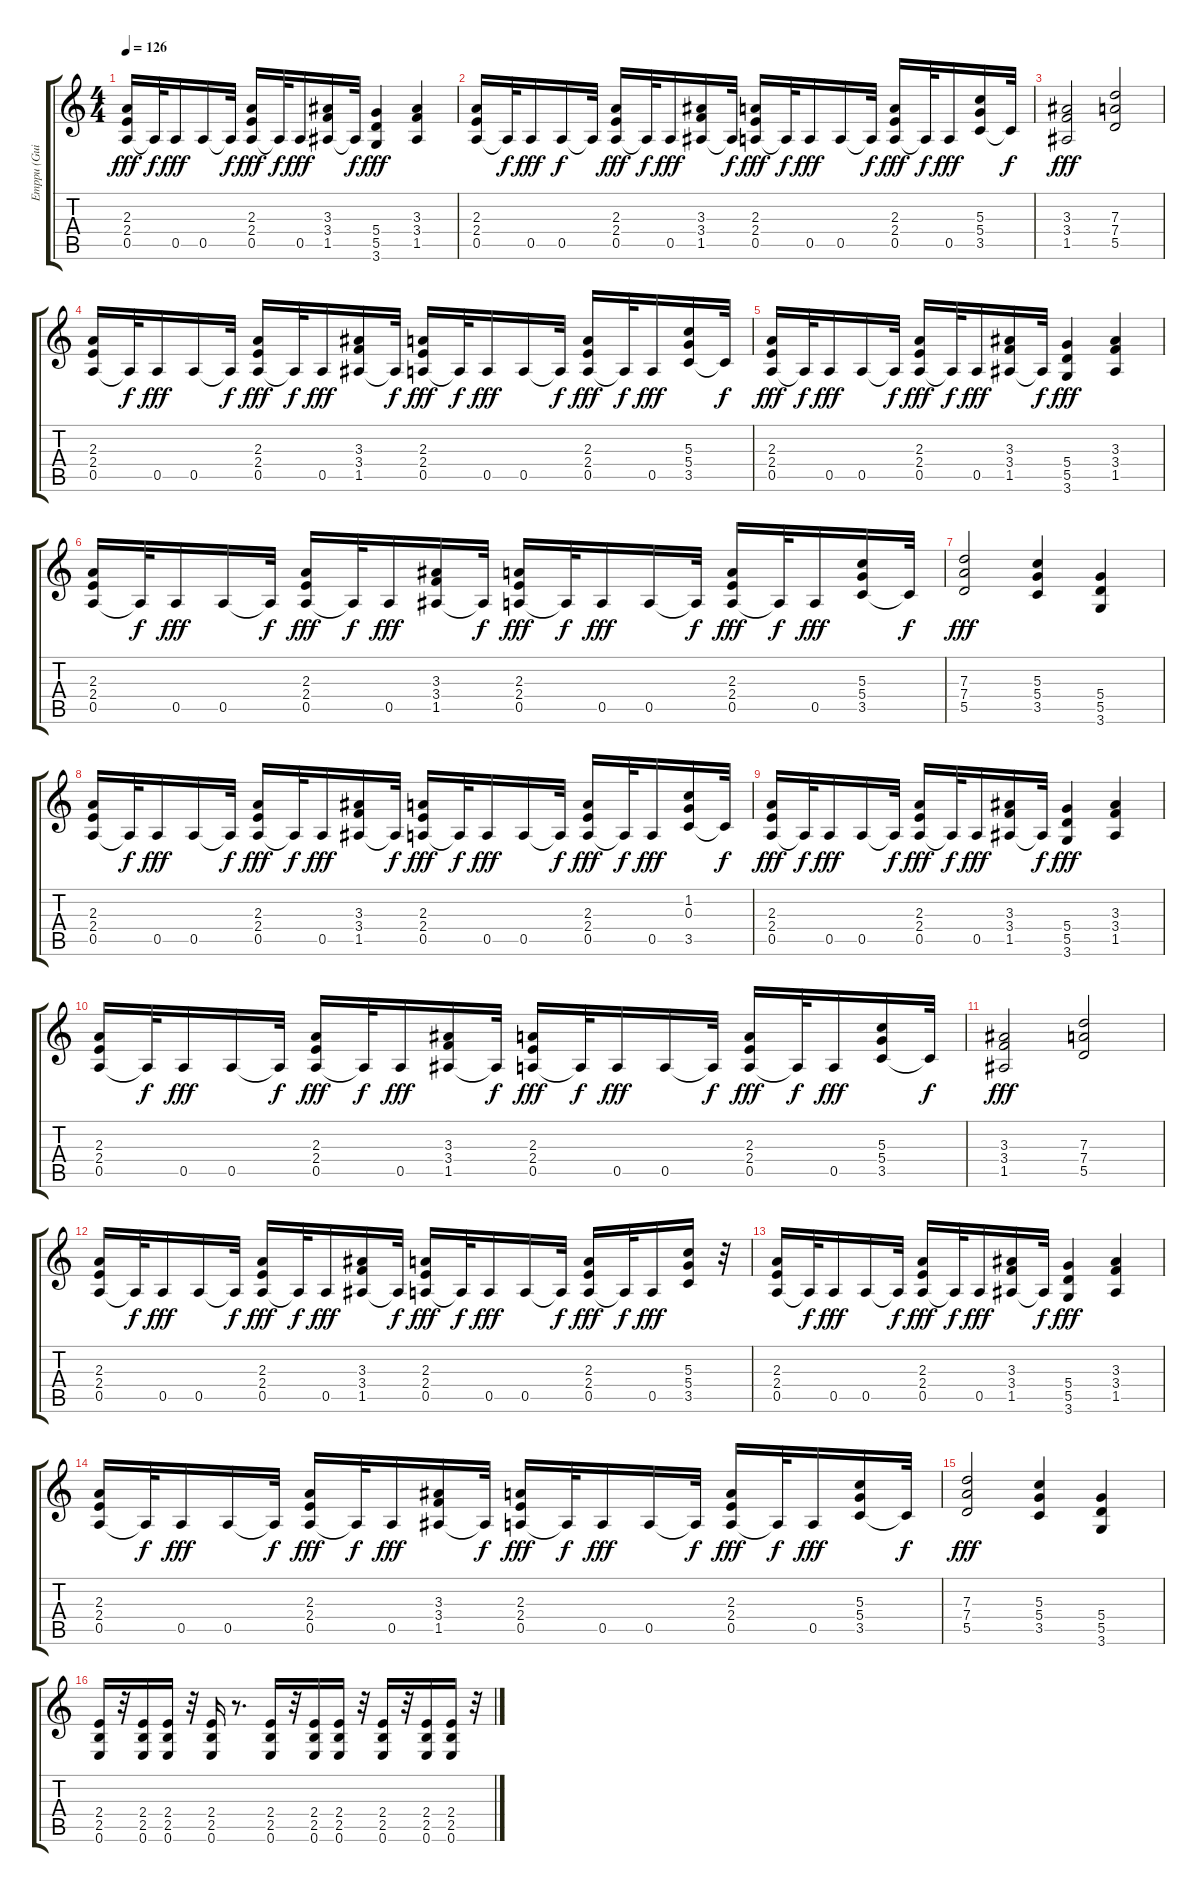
\track ("Emppu (Guitar)" "Emppu (Gui") {instrument distortionguitar}
\staff {score tabs}
\tuning (E4 B3 G3 D3 A2 E2) {hide}
\ts (4 4)
\tempo 126
\clef g2
\ks c
(2.3 2.4 0.5).16{dy fff} 0.5{t}.32{dy f} 0.5.16{dy fff} 0.5.16 0.5{t}.32{dy f} (2.3 2.4 0.5).16{dy fff} 0.5{t}.32{dy f} 0.5.16{dy fff} (3.3 3.4 1.5).16 1.5{t}.32{dy f} (5.4 5.5 3.6).4{dy fff} (3.3 3.4 1.5).4 |
(2.3 2.4 0.5).16 0.5{t}.32{dy f} 0.5.16{dy fff} 0.5.16{dy f} 0.5{t}.32 (2.3 2.4 0.5).16{dy fff} 0.5{t}.32{dy f} 0.5.16{dy fff} (3.3 3.4 1.5).16 1.5{t}.32{dy f} (2.3 2.4 0.5).16{dy fff} 0.5{t}.32{dy f} 0.5.16{dy fff} 0.5.16 0.5{t}.32{dy f} (2.3 2.4 0.5).16{dy fff} 0.5{t}.32{dy f} 0.5.16{dy fff} (5.3 5.4 3.5).16 3.5{t}.32{dy f} |
(3.3 3.4 1.5).2{dy fff} (7.3 7.4 5.5).2 |
(2.3 2.4 0.5).16{balance 8} 0.5{t}.32{dy f} 0.5.16{dy fff} 0.5.16 0.5{t}.32{dy f} (2.3 2.4 0.5).16{dy fff} 0.5{t}.32{dy f} 0.5.16{dy fff} (3.3 3.4 1.5).16 1.5{t}.32{dy f} (2.3 2.4 0.5).16{dy fff} 0.5{t}.32{dy f} 0.5.16{dy fff} 0.5.16 0.5{t}.32{dy f} (2.3 2.4 0.5).16{dy fff} 0.5{t}.32{dy f} 0.5.16{dy fff} (5.3 5.4 3.5).16 3.5{t}.32{dy f} |
(2.3 2.4 0.5).16{dy fff} 0.5{t}.32{dy f} 0.5.16{dy fff} 0.5.16 0.5{t}.32{dy f} (2.3 2.4 0.5).16{dy fff} 0.5{t}.32{dy f} 0.5.16{dy fff} (3.3 3.4 1.5).16 1.5{t}.32{dy f} (5.4 5.5 3.6).4{dy fff} (3.3 3.4 1.5).4 |
(2.3 2.4 0.5).16 0.5{t}.32{dy f} 0.5.16{dy fff} 0.5.16 0.5{t}.32{dy f} (2.3 2.4 0.5).16{dy fff} 0.5{t}.32{dy f} 0.5.16{dy fff} (3.3 3.4 1.5).16 1.5{t}.32{dy f} (2.3 2.4 0.5).16{dy fff} 0.5{t}.32{dy f} 0.5.16{dy fff} 0.5.16 0.5{t}.32{dy f} (2.3 2.4 0.5).16{dy fff} 0.5{t}.32{dy f} 0.5.16{dy fff} (5.3 5.4 3.5).16 3.5{t}.32{dy f} |
(7.3 7.4 5.5).2{dy fff} (5.3 5.4 3.5).4 (5.4 5.5 3.6).4 |
(2.3 2.4 0.5).16 0.5{t}.32{dy f} 0.5.16{dy fff} 0.5.16 0.5{t}.32{dy f} (2.3 2.4 0.5).16{dy fff} 0.5{t}.32{dy f} 0.5.16{dy fff} (3.3 3.4 1.5).16 1.5{t}.32{dy f} (2.3 2.4 0.5).16{dy fff} 0.5{t}.32{dy f} 0.5.16{dy fff} 0.5.16 0.5{t}.32{dy f} (2.3 2.4 0.5).16{dy fff} 0.5{t}.32{dy f} 0.5.16{dy fff} (1.2 0.3 3.5).16 3.5{t}.32{dy f} |
(2.3 2.4 0.5).16{dy fff} 0.5{t}.32{dy f} 0.5.16{dy fff} 0.5.16 0.5{t}.32{dy f} (2.3 2.4 0.5).16{dy fff} 0.5{t}.32{dy f} 0.5.16{dy fff} (3.3 3.4 1.5).16 1.5{t}.32{dy f} (5.4 5.5 3.6).4{dy fff} (3.3 3.4 1.5).4 |
(2.3 2.4 0.5).16 0.5{t}.32{dy f} 0.5.16{dy fff} 0.5.16 0.5{t}.32{dy f} (2.3 2.4 0.5).16{dy fff} 0.5{t}.32{dy f} 0.5.16{dy fff} (3.3 3.4 1.5).16 1.5{t}.32{dy f} (2.3 2.4 0.5).16{dy fff} 0.5{t}.32{dy f} 0.5.16{dy fff} 0.5.16 0.5{t}.32{dy f} (2.3 2.4 0.5).16{dy fff} 0.5{t}.32{dy f} 0.5.16{dy fff} (5.3 5.4 3.5).16 3.5{t}.32{dy f} |
(3.3 3.4 1.5).2{dy fff} (7.3 7.4 5.5).2 |
(2.3 2.4 0.5).16 0.5{t}.32{dy f} 0.5.16{dy fff} 0.5.16 0.5{t}.32{dy f} (2.3 2.4 0.5).16{dy fff} 0.5{t}.32{dy f} 0.5.16{dy fff} (3.3 3.4 1.5).16 1.5{t}.32{dy f} (2.3 2.4 0.5).16{dy fff} 0.5{t}.32{dy f} 0.5.16{dy fff} 0.5.16 0.5{t}.32{dy f} (2.3 2.4 0.5).16{dy fff} 0.5{t}.32{dy f} 0.5.16{dy fff} (5.3 5.4 3.5).16 r.32 |
(2.3 2.4 0.5).16 0.5{t}.32{dy f} 0.5.16{dy fff} 0.5.16 0.5{t}.32{dy f} (2.3 2.4 0.5).16{dy fff} 0.5{t}.32{dy f} 0.5.16{dy fff} (3.3 3.4 1.5).16 1.5{t}.32{dy f} (5.4 5.5 3.6).4{dy fff} (3.3 3.4 1.5).4 |
(2.3 2.4 0.5).16 0.5{t}.32{dy f} 0.5.16{dy fff} 0.5.16 0.5{t}.32{dy f} (2.3 2.4 0.5).16{dy fff} 0.5{t}.32{dy f} 0.5.16{dy fff} (3.3 3.4 1.5).16 1.5{t}.32{dy f} (2.3 2.4 0.5).16{dy fff} 0.5{t}.32{dy f} 0.5.16{dy fff} 0.5.16 0.5{t}.32{dy f} (2.3 2.4 0.5).16{dy fff} 0.5{t}.32{dy f} 0.5.16{dy fff} (5.3 5.4 3.5).16 3.5{t}.32{dy f} |
(7.3 7.4 5.5).2{dy fff} (5.3 5.4 3.5).4 (5.4 5.5 3.6).4 |
(2.4 2.5 0.6).16 r.32 (2.4 2.5 0.6).16 (2.4 2.5 0.6).16 r.32 (2.4 2.5 0.6).16 r.8{d} (2.4 2.5 0.6).16 r.32 (2.4 2.5 0.6).16 (2.4 2.5 0.6).16 r.32 (2.4 2.5 0.6).16 r.32 (2.4 2.5 0.6).16 (2.4 2.5 0.6).16 r.32
